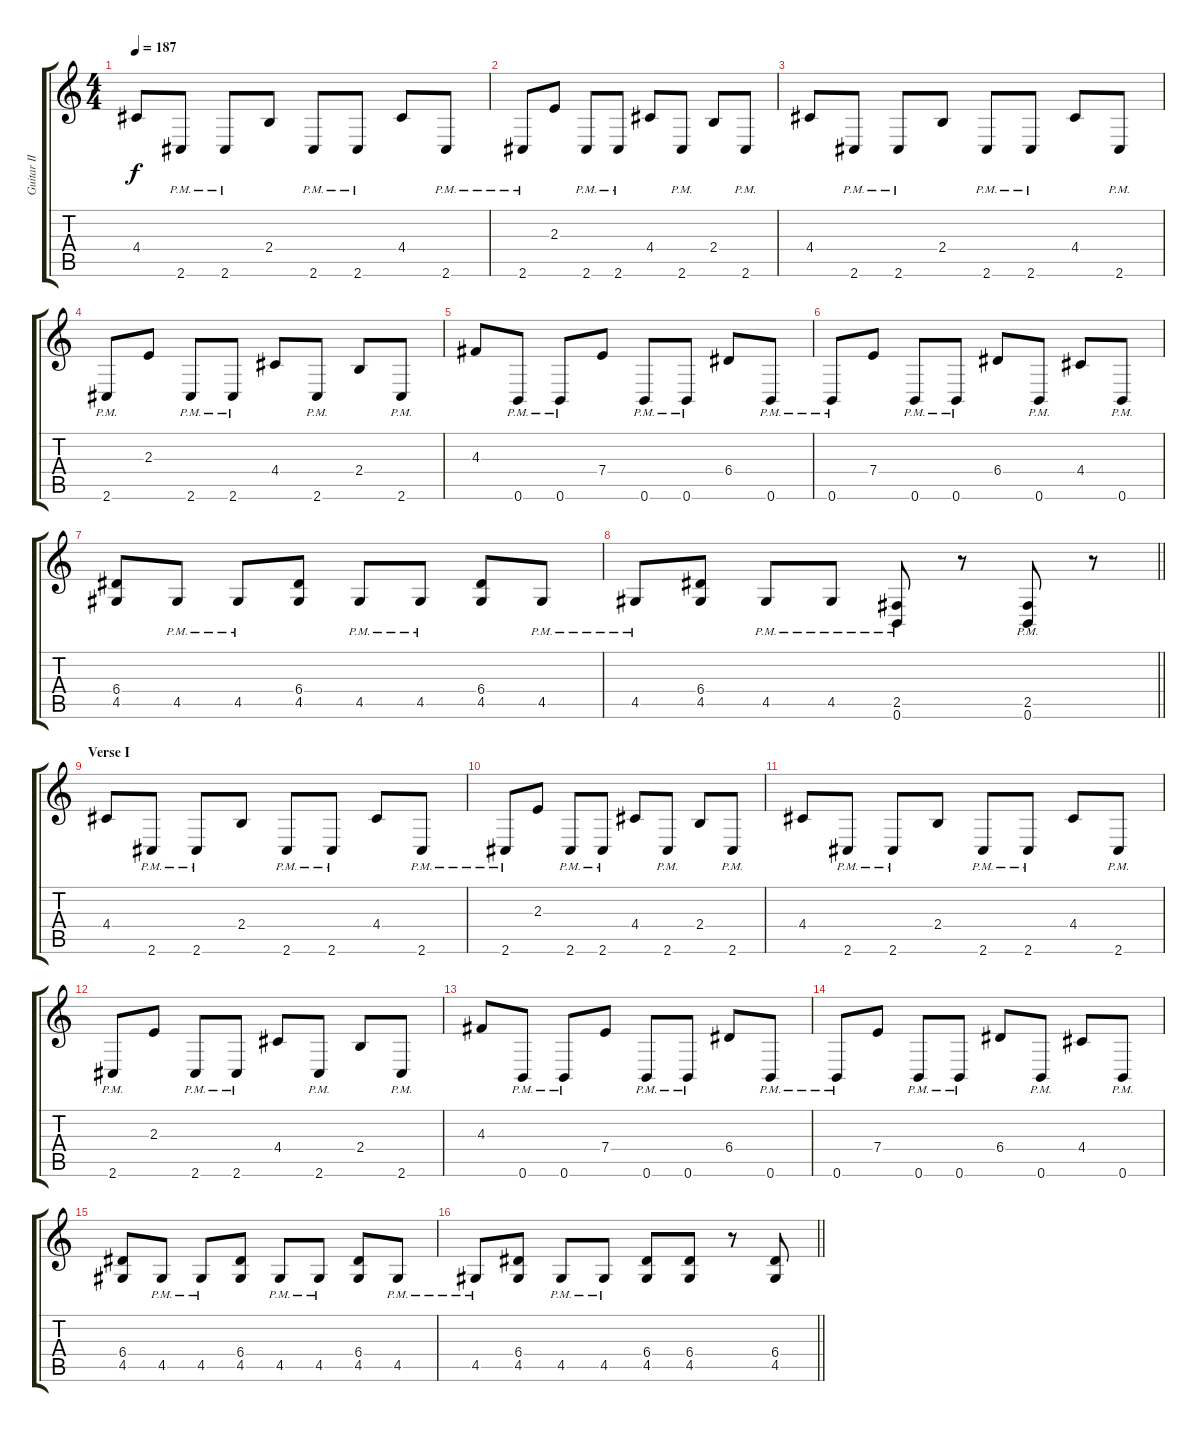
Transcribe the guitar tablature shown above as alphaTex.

\track ("Guitar II" "Guitar II") {instrument distortionguitar}
\staff {score tabs}
\tuning (B3 Gb3 D3 A2 E2 B1) {hide}
\ts (4 4)
\section ("" "")
\tempo 187
\clef g2
\ks c
4.4.8{dy f} 2.6{pm}.8 2.6{pm}.8 2.4.8 2.6{pm}.8 2.6{pm}.8 4.4.8 2.6{pm}.8 |
2.6{pm}.8 2.3.8 2.6{pm}.8 2.6{pm}.8 4.4.8 2.6{pm}.8 2.4.8 2.6{pm}.8 |
4.4.8 2.6{pm}.8 2.6{pm}.8 2.4.8 2.6{pm}.8 2.6{pm}.8 4.4.8 2.6{pm}.8 |
2.6{pm}.8 2.3.8 2.6{pm}.8 2.6{pm}.8 4.4.8 2.6{pm}.8 2.4.8 2.6{pm}.8 |
4.3.8 0.6{pm}.8 0.6{pm}.8 7.4.8 0.6{pm}.8 0.6{pm}.8 6.4.8 0.6{pm}.8 |
0.6{pm}.8 7.4.8 0.6{pm}.8 0.6{pm}.8 6.4.8 0.6{pm}.8 4.4.8 0.6{pm}.8 |
(6.4 4.5).8 4.5{pm}.8 4.5{pm}.8 (6.4 4.5).8 4.5{pm}.8 4.5{pm}.8 (6.4 4.5).8 4.5{pm}.8 |
\barLineRight lightlight
4.5{pm}.8 (6.4 4.5).8 4.5{pm}.8 4.5{pm}.8 (2.5{pm} 0.6{pm}).8 r.8 (2.5{pm} 0.6{pm}).8 r.8 |
\section ("" "Verse I")
4.4.8 2.6{pm}.8 2.6{pm}.8 2.4.8 2.6{pm}.8 2.6{pm}.8 4.4.8 2.6{pm}.8 |
2.6{pm}.8 2.3.8 2.6{pm}.8 2.6{pm}.8 4.4.8 2.6{pm}.8 2.4.8 2.6{pm}.8 |
4.4.8 2.6{pm}.8 2.6{pm}.8 2.4.8 2.6{pm}.8 2.6{pm}.8 4.4.8 2.6{pm}.8 |
2.6{pm}.8 2.3.8 2.6{pm}.8 2.6{pm}.8 4.4.8 2.6{pm}.8 2.4.8 2.6{pm}.8 |
4.3.8 0.6{pm}.8 0.6{pm}.8 7.4.8 0.6{pm}.8 0.6{pm}.8 6.4.8 0.6{pm}.8 |
0.6{pm}.8 7.4.8 0.6{pm}.8 0.6{pm}.8 6.4.8 0.6{pm}.8 4.4.8 0.6{pm}.8 |
(6.4 4.5).8 4.5{pm}.8 4.5{pm}.8 (6.4 4.5).8 4.5{pm}.8 4.5{pm}.8 (6.4 4.5).8 4.5{pm}.8 |
\barLineRight lightlight
4.5{pm}.8 (6.4 4.5).8 4.5{pm}.8 4.5{pm}.8 (6.4 4.5).8 (6.4 4.5).8 r.8 (6.4 4.5).8
